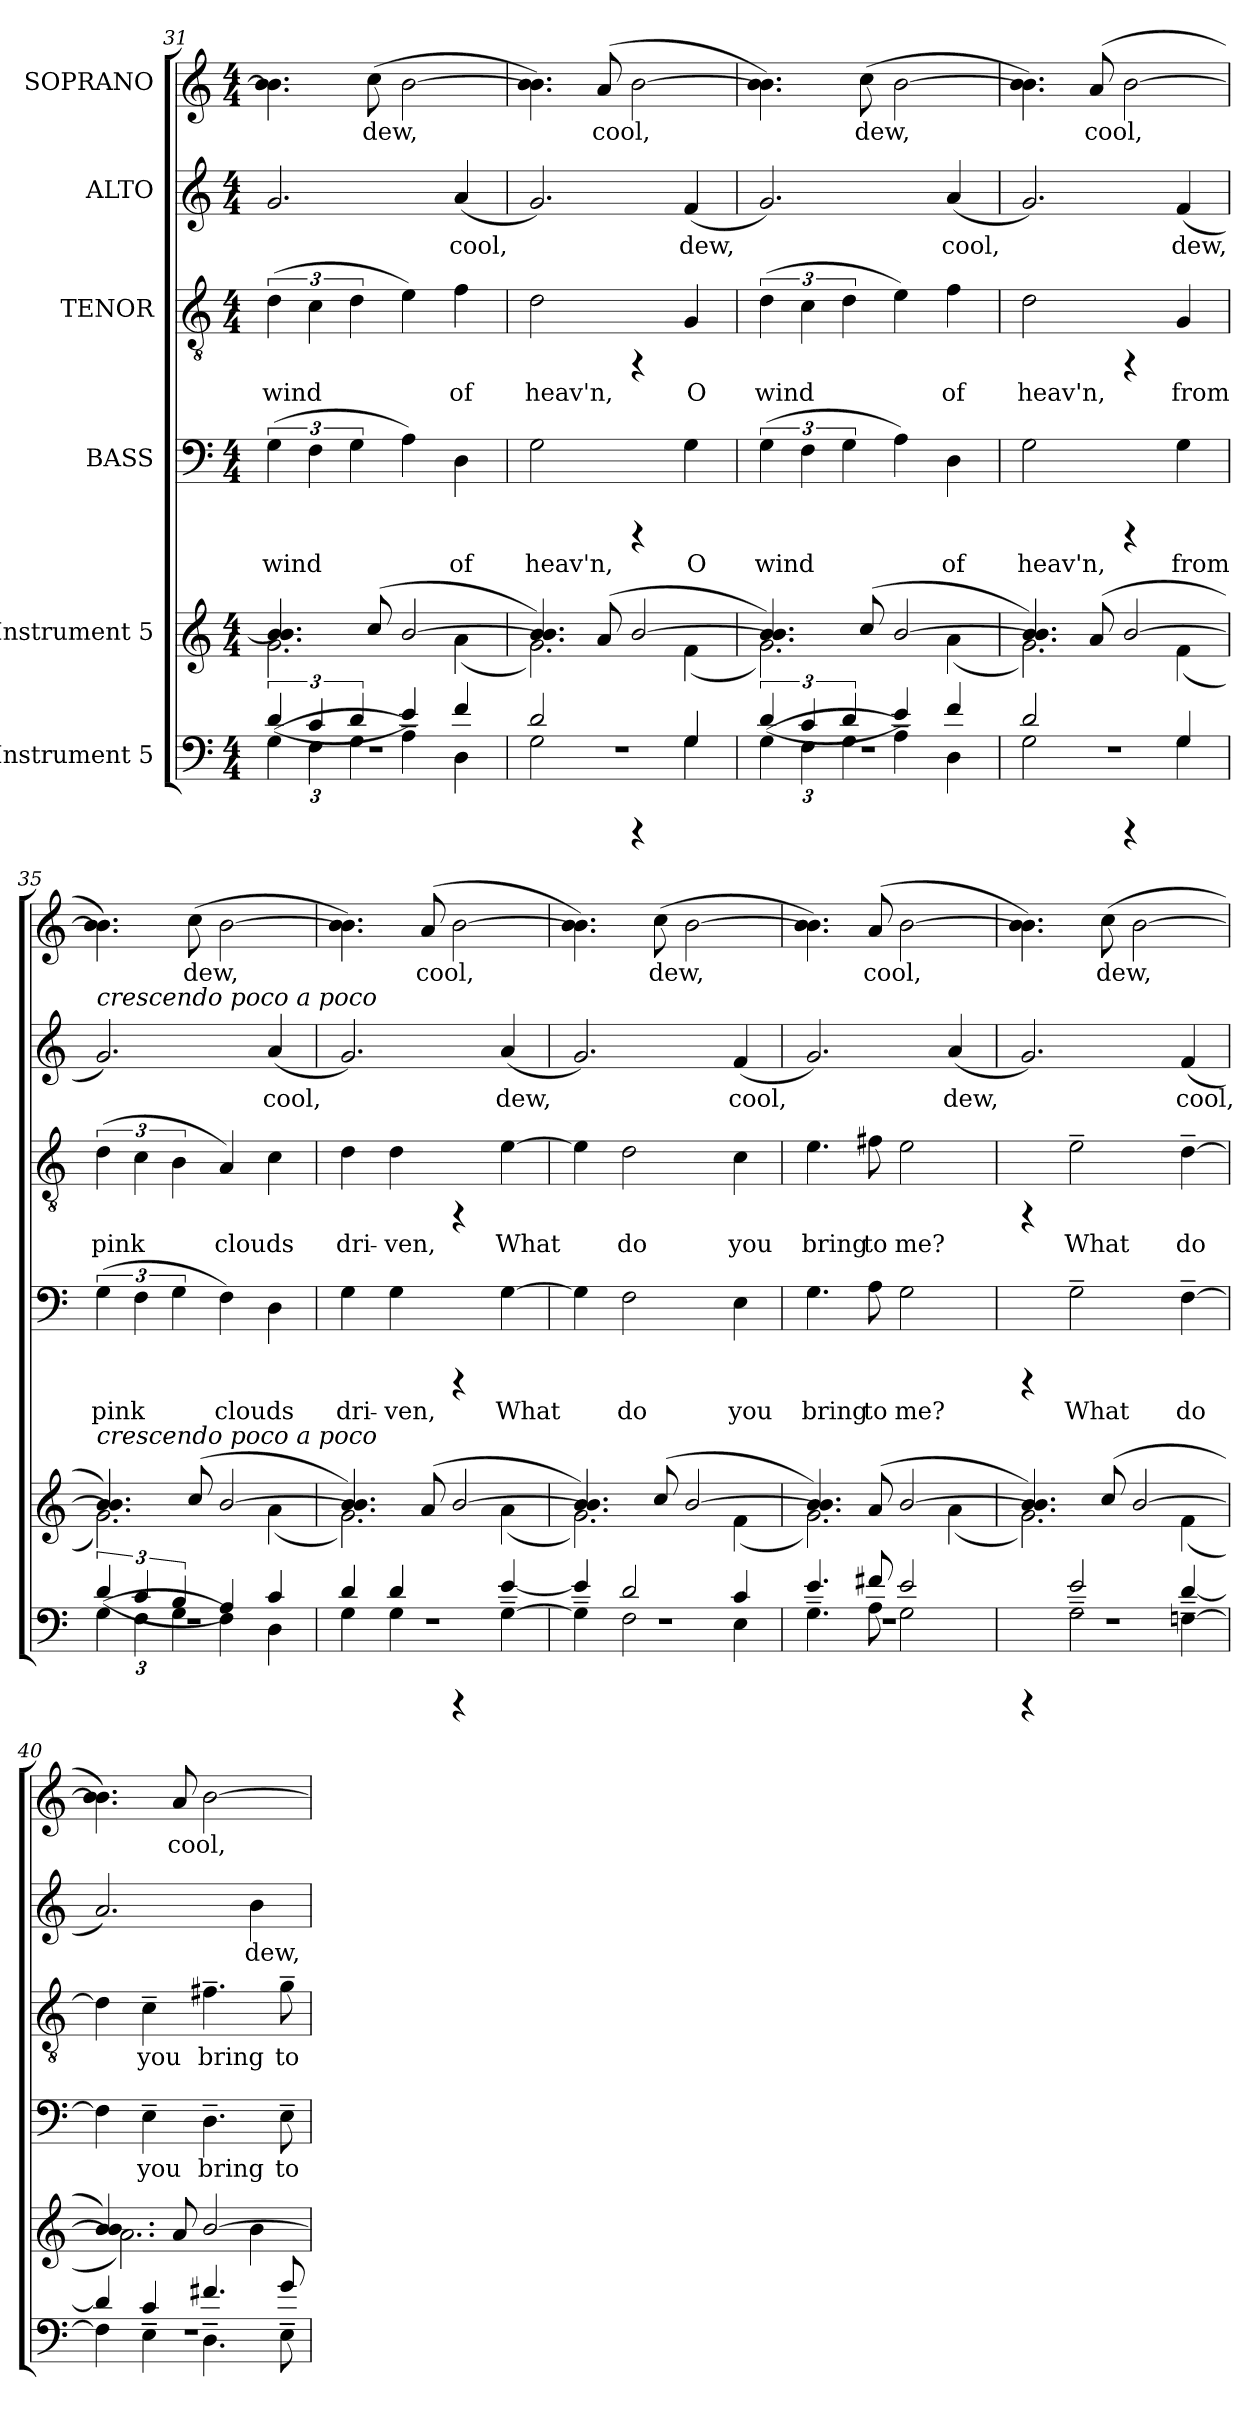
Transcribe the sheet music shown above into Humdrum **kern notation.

**kern	**kern	**kern	**text	**kern	**text	**kern	**text	**kern	**text
*part6	*part5	*part4	*part4	*part3	*part3	*part2	*part2	*part1	*part1
*staff6	*staff5	*staff4	*staff4	*staff3	*staff3	*staff2	*staff2	*staff1	*staff1
*I"Instrument 5	*I"Instrument 5	*I"BASS	*	*I"TENOR	*	*I"ALTO	*	*I"SOPRANO	*
*clefF4	*clefG2	*clefF4	*	*clefGv2	*	*clefG2	*	*clefG2	*
*k[]	*k[]	*k[]	*	*k[]	*	*k[]	*	*k[]	*
*C:	*C:	*C:	*	*C:	*	*C:	*	*C:	*
*M4/4	*M4/4	*M4/4	*	*M4/4	*	*M4/4	*	*M4/4	*
=31	=31	=31	=31	=31	=31	=31	=31	=31	=31
*^	*	*	*	*	*	*	*	*	*
*	*^	*	*	*	*	*	*	*	*	*
*	*	*Xbrackettup	*	*	*	*	*	*	*	*	*
*	*	*	*^	*	*	*	*	*	*	*	*
!	!	!	!	!	!	!LO:LY:b:cj	!	!LO:LY:b:cj	!	!LO:LY:b:cj	!	!LO:LY:b:cj
1r	(>6d/	(<6G\	4.b/ 4.b/]	2.g\	(>6G\	wind	(>6d\	wind	2.g/	.	4.b\ 4.b\]	.
!	!	!	!	!	!	!LO:LY:b:cj	!	!LO:LY:b:cj	!	!	!	!
.	6c/	6F\	.	.	6F\	.	6c\	.	.	.	.	.
!	!	!	!	!	!	!LO:LY:b:cj	!	!LO:LY:b:cj	!	!	!	!
.	6d/	6G\	.	.	6G\	.	6d\	.	.	.	.	.
!	!	!	!	!	!	!	!	!	!	!	!	!LO:LY:b:cj
.	.	.	(>8cc/	.	.	.	.	.	.	.	(>8cc\	dew,
!	!	!	!	!	!	!LO:LY:b:cj	!	!LO:LY:b:cj	!	!	!	!LO:LY:b:cj
.	4e/)	4A~>\)	[>2b/	.	4A\)	.	4e\)	.	.	.	[>2b\	.
!	!	!	!	!	!	!LO:LY:b:cj	!	!LO:LY:b:cj	!	!LO:LY:b:cj	!	!
.	4f/	4D\	.	(<4a\	4D\	of	4f\	of	(<4a/	cool,	.	.
=32	=32	=32	=32	=32	=32	=32	=32	=32	=32	=32	=32	=32
!	!	!	!	!	!	!LO:LY:b:cj	!	!LO:LY:b:cj	!	!LO:LY:b:cj	!	!LO:LY:b:cj
1r	2d/	2G\	4.b/ 4.b/])	2.g\)	2G\	heav'n,	2d\	heav'n,	2.g/)	.	4.b\ 4.b\])	.
!	!	!	!	!	!	!	!	!	!	!	!	!LO:LY:b:cj
.	.	.	(>8a/	.	.	.	.	.	.	.	(>8a/	cool,
!	!	!	!	!	!	!	!	!	!	!	!	!LO:LY:b:cj
.	4rCCC	4ryy	[>2b/	.	4rCCC	.	4rFF	.	.	.	[>2b\	.
!	!	!	!	!	!	!LO:LY:b:cj	!	!LO:LY:b:cj	!	!LO:LY:b:cj	!	!
.	4G/	4G\	.	(<4f\	4G\	O	4G/	O	(<4f/	dew,	.	.
=33	=33	=33	=33	=33	=33	=33	=33	=33	=33	=33	=33	=33
*	*brackettup	*Xbrackettup	*	*	*	*	*	*	*	*	*	*
!	!	!	!	!	!	!LO:LY:b:cj	!	!LO:LY:b:cj	!	!LO:LY:b:cj	!	!LO:LY:b:cj
1r	(>6d/	(<6G\	4.b/ 4.b/])	2.g\)	(>6G\	wind	(>6d\	wind	2.g/)	.	4.b\ 4.b\])	.
!	!	!	!	!	!	!LO:LY:b:cj	!	!LO:LY:b:cj	!	!	!	!
.	6c/	6F\	.	.	6F\	.	6c\	.	.	.	.	.
!	!	!	!	!	!	!LO:LY:b:cj	!	!LO:LY:b:cj	!	!	!	!
.	6d/	6G\	.	.	6G\	.	6d\	.	.	.	.	.
!	!	!	!	!	!	!	!	!	!	!	!	!LO:LY:b:cj
.	.	.	(>8cc/	.	.	.	.	.	.	.	(>8cc\	dew,
!	!	!	!	!	!	!LO:LY:b:cj	!	!LO:LY:b:cj	!	!	!	!LO:LY:b:cj
.	4e/)	4A~>\)	[>2b/	.	4A\)	.	4e\)	.	.	.	[>2b\	.
!	!	!	!	!	!	!LO:LY:b:cj	!	!LO:LY:b:cj	!	!LO:LY:b:cj	!	!
.	4f/	4D\	.	(<4a\	4D\	of	4f\	of	(<4a/	cool,	.	.
!!LO:PB:g=z
=34	=34	=34	=34	=34	=34	=34	=34	=34	=34	=34	=34	=34
!	!	!	!	!	!	!LO:LY:b:cj	!	!LO:LY:b:cj	!	!LO:LY:b:cj	!	!LO:LY:b:cj
1r	2d/	2G\	4.b/ 4.b/])	2.g\)	2G\	heav'n,	2d\	heav'n,	2.g/)	.	4.b\ 4.b\])	.
!	!	!	!	!	!	!	!	!	!	!	!	!LO:LY:b:cj
.	.	.	(>8a/	.	.	.	.	.	.	.	(>8a/	cool,
!	!	!	!	!	!	!	!	!	!	!	!	!LO:LY:b:cj
.	4rCCC	4ryy	[>2b/	.	4rCCC	.	4rFF	.	.	.	[>2b\	.
!	!	!	!	!	!	!LO:LY:b:cj	!	!LO:LY:b:cj	!	!LO:LY:b:cj	!	!
.	4G/	4G\	.	(<4f\	4G\	from	4G/	from	(<4f/	dew,	.	.
=35	=35	=35	=35	=35	=35	=35	=35	=35	=35	=35	=35	=35
*	*brackettup	*Xbrackettup	*	*	*	*	*	*	*	*	*	*
!	!	!	!	!	!	!	!	!	!LO:TX:a:i:t=crescendo poco a poco	!	!	!
!	!	!	!LO:TX:a:i:t=crescendo poco a poco	!	!	!	!	!	!	!	!	!
!	!	!	!	!	!	!LO:LY:b:cj	!	!LO:LY:b:cj	!	!LO:LY:b:cj	!	!LO:LY:b:cj
1r	(>6d/	(<6G\	4.b/ 4.b/])	2.g\)	(>6G\	pink	(>6d\	pink	2.g/)	.	4.b\ 4.b\])	.
!	!	!	!	!	!	!LO:LY:b:cj	!	!LO:LY:b:cj	!	!	!	!
.	6c/	6F\	.	.	6F\	.	6c\	.	.	.	.	.
!	!	!	!	!	!	!LO:LY:b:cj	!	!LO:LY:b:cj	!	!	!	!
.	6B/	6G\	.	.	6G\	.	6B\	.	.	.	.	.
!	!	!	!	!	!	!	!	!	!	!	!	!LO:LY:b:cj
.	.	.	(>8cc/	.	.	.	.	.	.	.	(>8cc\	dew,
!	!	!	!	!	!	!LO:LY:b:cj	!	!LO:LY:b:cj	!	!	!	!LO:LY:b:cj
.	4A/)	4F\)	[>2b/	.	4F\)	clouds	4A/)	clouds	.	.	[>2b\	.
!	!	!	!	!	!	!LO:LY:b:cj	!	!LO:LY:b:cj	!	!LO:LY:b:cj	!	!
.	4c/	4D\	.	(<4a\	4D\	.	4c\	.	(<4a/	cool,	.	.
=36	=36	=36	=36	=36	=36	=36	=36	=36	=36	=36	=36	=36
!	!	!	!	!	!	!LO:LY:b:cj	!	!LO:LY:b:cj	!	!LO:LY:b:cj	!	!LO:LY:b:cj
1r	4d/	4G\	4.b/ 4.b/])	2.g\)	4G\	dri-	4d\	dri-	2.g/)	.	4.b\ 4.b\])	.
!	!	!	!	!	!	!LO:LY:b:cj	!	!LO:LY:b:cj	!	!	!	!
.	4d/	4G\	.	.	4G\	-ven,	4d\	-ven,	.	.	.	.
!	!	!	!	!	!	!	!	!	!	!	!	!LO:LY:b:cj
.	.	.	(>8a/	.	.	.	.	.	.	.	(>8a/	cool,
!	!	!	!	!	!	!	!	!	!	!	!	!LO:LY:b:cj
.	4rCCC	4ryy	[>2b/	.	4rCCC	.	4rFF	.	.	.	[>2b\	.
!	!	!	!	!	!	!LO:LY:b:cj	!	!LO:LY:b:cj	!	!LO:LY:b:cj	!	!
.	[>4e/	[<4G~>\	.	(<4a\	[>4G\	What	[>4e\	What	(<4a/	dew,	.	.
=37	=37	=37	=37	=37	=37	=37	=37	=37	=37	=37	=37	=37
!	!	!	!	!	!	!LO:LY:b:cj	!	!LO:LY:b:cj	!	!LO:LY:b:cj	!	!LO:LY:b:cj
1r	4e/]	4G~>\]	4.b/ 4.b/])	2.g\)	4G\]	.	4e\]	.	2.g/)	.	4.b\ 4.b\])	.
!	!	!	!	!	!	!LO:LY:b:cj	!	!LO:LY:b:cj	!	!	!	!
.	2d/	2F\	.	.	2F\	do	2d\	do	.	.	.	.
!	!	!	!	!	!	!	!	!	!	!	!	!LO:LY:b:cj
.	.	.	(>8cc/	.	.	.	.	.	.	.	(>8cc\	dew,
!	!	!	!	!	!	!	!	!	!	!	!	!LO:LY:b:cj
.	.	.	[>2b/	.	.	.	.	.	.	.	[>2b\	.
!	!	!	!	!	!	!LO:LY:b:cj	!	!LO:LY:b:cj	!	!LO:LY:b:cj	!	!
.	4c/	4E\	.	(<4f\	4E\	you	4c\	you	(<4f/	cool,	.	.
=38	=38	=38	=38	=38	=38	=38	=38	=38	=38	=38	=38	=38
!	!	!	!	!	!	!LO:LY:b:cj	!	!LO:LY:b:cj	!	!LO:LY:b:cj	!	!LO:LY:b:cj
1r	4.e/	4.G~>\	4.b/ 4.b/])	2.g\)	4.G\	bring	4.e\	bring	2.g/)	.	4.b\ 4.b\])	.
!	!	!	!	!	!	!LO:LY:b:cj	!	!LO:LY:b:cj	!	!	!	!LO:LY:b:cj
.	8f#X/	8A\	(>8a/	.	8A\	to	8f#X\	to	.	.	(>8a/	cool,
!	!	!	!	!	!	!LO:LY:b:cj	!	!LO:LY:b:cj	!	!	!	!LO:LY:b:cj
.	2e/	2G\	[>2b/	.	2G\	me?	2e\	me?	.	.	[>2b\	.
!	!	!	!	!	!	!	!	!	!	!LO:LY:b:cj	!	!
.	.	.	.	(<4a\	.	.	.	.	(<4a/	dew,	.	.
=39	=39	=39	=39	=39	=39	=39	=39	=39	=39	=39	=39	=39
!	!	!	!	!	!	!	!	!	!	!LO:LY:b:cj	!	!LO:LY:b:cj
1r	4rCCC	4ryy	4.b/ 4.b/])	2.g\)	4rCCC	.	4rFF	.	2.g/)	.	4.b\ 4.b\])	.
!	!	!	!	!	!	!LO:LY:b:cj	!	!LO:LY:b:cj	!	!	!	!
.	2e~>/	2G~<\	.	.	2G~>\	What	2e~>\	What	.	.	.	.
!	!	!	!	!	!	!	!	!	!	!	!	!LO:LY:b:cj
.	.	.	(>8cc/	.	.	.	.	.	.	.	(>8cc\	dew,
!	!	!	!	!	!	!	!	!	!	!	!	!LO:LY:b:cj
.	.	.	[<2b/	.	.	.	.	.	.	.	[<2b\	.
!	!	!	!	!	!	!LO:LY:b:cj	!	!LO:LY:b:cj	!	!LO:LY:b:cj	!	!
.	[<4d~>/	[<4Fn~<\	.	(<4f\	[<4F~>\	do	[<4d~>\	do	(<4f/	cool,	.	.
!!LO:LB:g=z
=40	=40	=40	=40	=40	=40	=40	=40	=40	=40	=40	=40	=40
!	!	!	!	!	!	!LO:LY:b:cj	!	!LO:LY:b:cj	!	!LO:LY:b:cj	!	!LO:LY:b:cj
1r	4d/]	4F\]	4.b/ 4.b/])	2.a\)	4F\]	.	4d\]	.	2.a/)	.	4.b\ 4.b\])	.
!	!	!	!	!	!	!LO:LY:b:cj	!	!LO:LY:b:cj	!	!	!	!
.	4c~>/	4E~<\	.	.	4E~>\	you	4c~>\	you	.	.	.	.
!	!	!	!	!	!	!	!	!	!	!	!	!LO:LY:b:cj
.	.	.	8a/	.	.	.	.	.	.	.	8a/	cool,
!	!	!	!	!	!	!LO:LY:b:cj	!	!LO:LY:b:cj	!	!	!	!LO:LY:b:cj
.	4.f#X~>/	4.D~<\	[>2b/	.	4.D~>\	bring	4.f#X~>\	bring	.	.	[>2b\	.
!	!	!	!	!	!	!	!	!	!	!LO:LY:b:cj	!	!
.	.	.	.	4b\	.	.	.	.	4b\	dew,	.	.
!	!	!	!	!	!	!LO:LY:b:cj	!	!LO:LY:b:cj	!	!	!	!
.	8g~>/	8E~<\	.	.	8E~>\	to	8g~>\	to	.	.	.	.
*v	*v	*v	*	*	*	*	*	*	*	*	*	*
*	*v	*v	*	*	*	*	*	*	*	*
=	=	=	=	=	=	=	=	=	=
*-	*-	*-	*-	*-	*-	*-	*-	*-	*-
